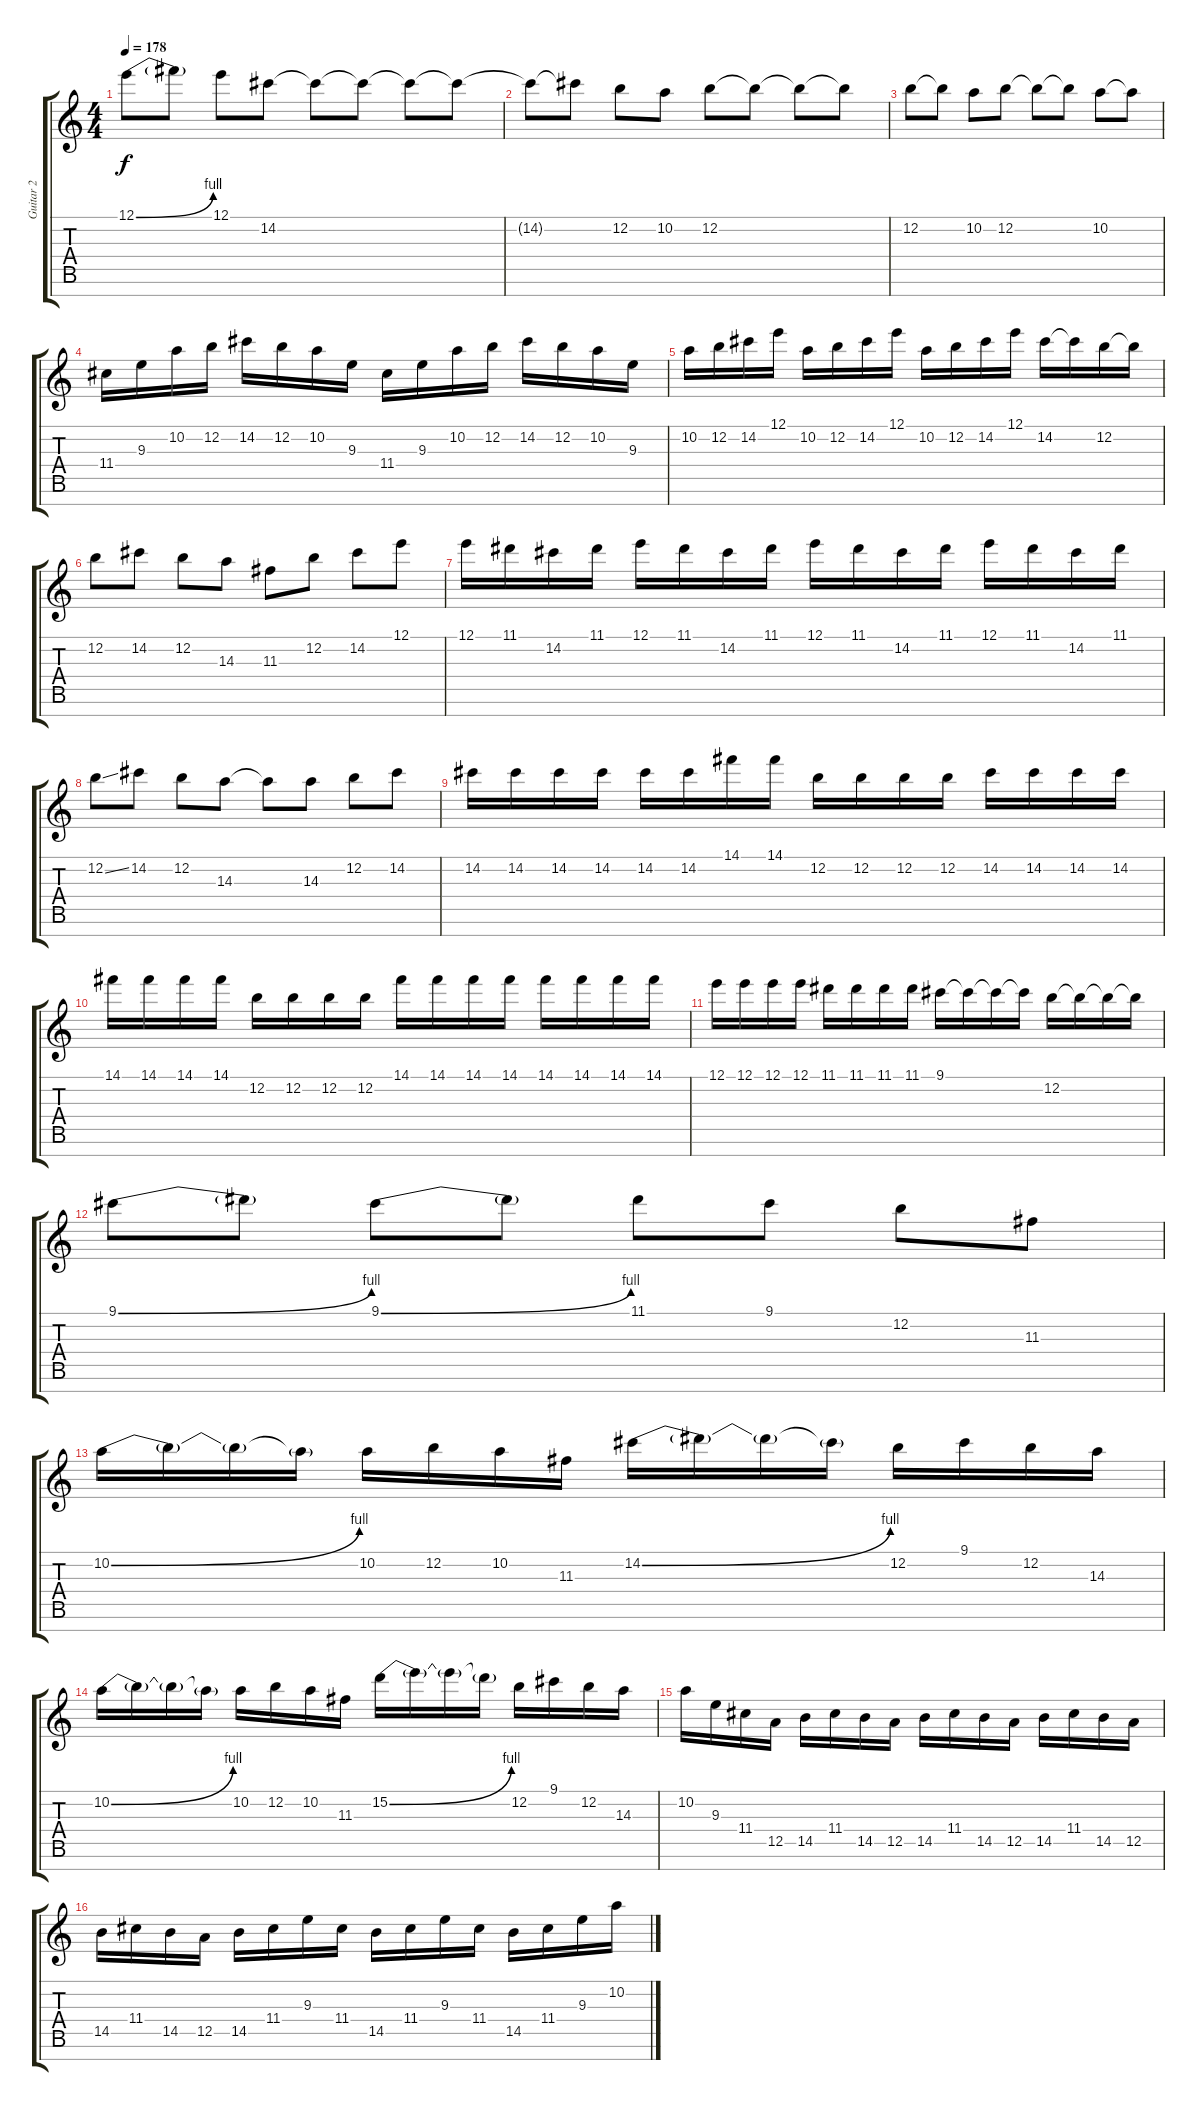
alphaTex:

\track ("Guitar 2" "Guitar 2") {instrument distortionguitar}
\staff {score tabs}
\tuning (E4 B3 G3 D3 A2 E2 B1) {hide}
\ts (4 4)
\tempo 178
\clef g2
\ks c
12.1{be (bend 0 0 60 4)}.8{dy f} 12.1{t}.8 12.1.8 14.2.8 14.2{t}.8 14.2{t}.8 14.2{t}.8 14.2{t}.8 |
14.2{t}.8 14.2{t}.8 12.2.8 10.2.8 12.2.8 12.2{t}.8 12.2{t}.8 12.2{t}.8 |
12.2.8 12.2{t}.8 10.2.8 12.2.8 12.2{t}.8 12.2{t}.8 10.2.8 10.2{t}.8 |
11.4.16 9.3.16 10.2.16 12.2.16 14.2.16 12.2.16 10.2.16 9.3.16 11.4.16 9.3.16 10.2.16 12.2.16 14.2.16 12.2.16 10.2.16 9.3.16 |
10.2.16 12.2.16 14.2.16 12.1.16 10.2.16 12.2.16 14.2.16 12.1.16 10.2.16 12.2.16 14.2.16 12.1.16 14.2.16 14.2{t}.16 12.2.16 12.2{t}.16 |
12.2.8 14.2.8 12.2.8 14.3.8 11.3.8 12.2.8 14.2.8 12.1.8 |
12.1.16 11.1.16 14.2.16 11.1.16 12.1.16 11.1.16 14.2.16 11.1.16 12.1.16 11.1.16 14.2.16 11.1.16 12.1.16 11.1.16 14.2.16 11.1.16 |
12.2{ss}.8 14.2.8 12.2.8 14.3.8 14.3{t}.8 14.3.8 12.2.8 14.2.8 |
14.2.16 14.2.16 14.2.16 14.2.16 14.2.16 14.2.16 14.1.16 14.1.16 12.2.16 12.2.16 12.2.16 12.2.16 14.2.16 14.2.16 14.2.16 14.2.16 |
14.1.16 14.1.16 14.1.16 14.1.16 12.2.16 12.2.16 12.2.16 12.2.16 14.1.16 14.1.16 14.1.16 14.1.16 14.1.16 14.1.16 14.1.16 14.1.16 |
12.1.16 12.1.16 12.1.16 12.1.16 11.1.16 11.1.16 11.1.16 11.1.16 9.1.16 9.1{t}.16 9.1{t}.16 9.1{t}.16 12.2.16 12.2{t}.16 12.2{t}.16 12.2{t}.16 |
9.1{be (bend 0 0 60 4)}.8 9.1{t}.8 9.1{be (bend 0 0 60 4)}.8 9.1{t}.8 11.1.8 9.1.8 12.2.8 11.3.8 |
10.2{be (bend 0 0 60 4)}.16 10.2{t}.16 10.2{t}.16 10.2{t}.16 10.2.16 12.2.16 10.2.16 11.3.16 14.2{be (bend 0 0 60 4)}.16 14.2{t}.16 14.2{t}.16 14.2{t}.16 12.2.16 9.1.16 12.2.16 14.3.16 |
10.2{be (bend 0 0 60 4)}.16 10.2{t}.16 10.2{t}.16 10.2{t}.16 10.2.16 12.2.16 10.2.16 11.3.16 15.2{be (bend 0 0 60 4)}.16 15.2{t}.16 15.2{t}.16 15.2{t}.16 12.2.16 9.1.16 12.2.16 14.3.16 |
10.2.16 9.3.16 11.4.16 12.5.16 14.5.16 11.4.16 14.5.16 12.5.16 14.5.16 11.4.16 14.5.16 12.5.16 14.5.16 11.4.16 14.5.16 12.5.16 |
14.5.16 11.4.16 14.5.16 12.5.16 14.5.16 11.4.16 9.3.16 11.4.16 14.5.16 11.4.16 9.3.16 11.4.16 14.5.16 11.4.16 9.3.16 10.2.16
